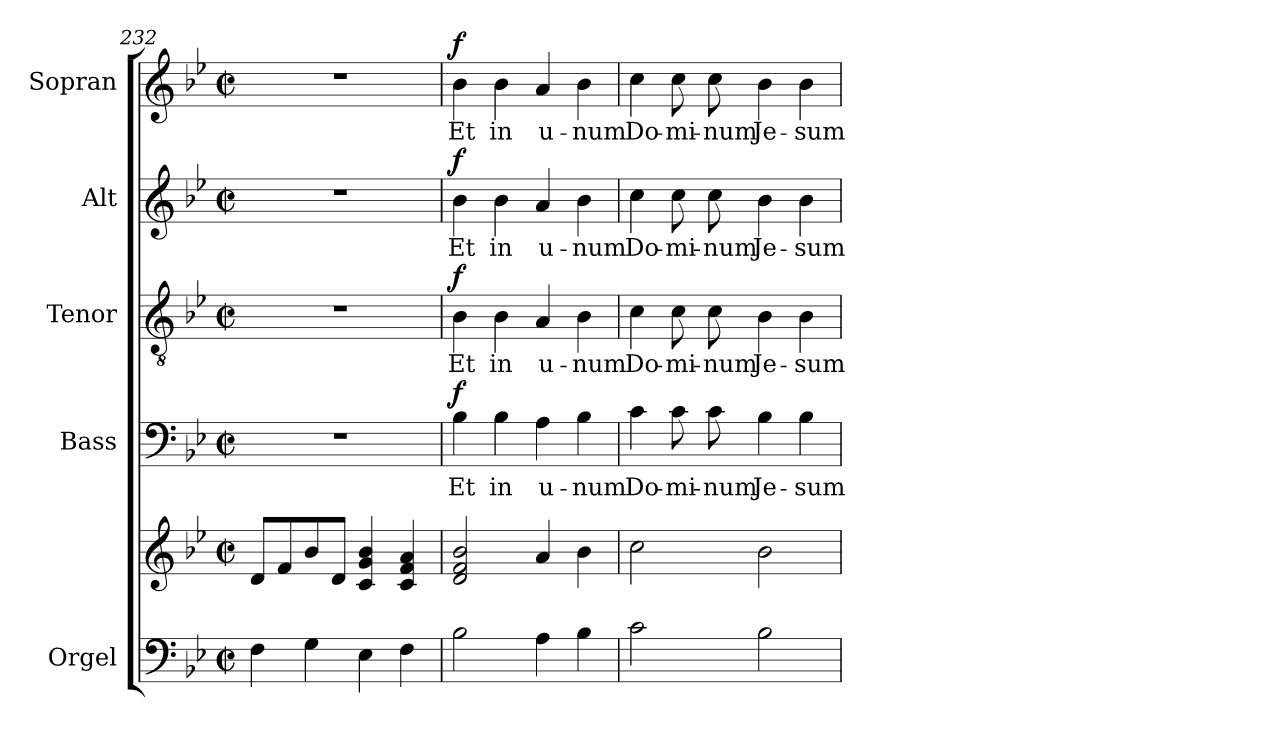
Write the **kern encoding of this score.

**kern	**kern	**kern	**text	**dynam	**kern	**text	**dynam	**kern	**text	**dynam	**kern	**text	**dynam
*part5	*part5	*part4	*part4	*part4	*part3	*part3	*part3	*part2	*part2	*part2	*part1	*part1	*part1
*staff6	*staff5	*staff4	*staff4	*staff4	*staff3	*staff3	*staff3	*staff2	*staff2	*staff2	*staff1	*staff1	*staff1
*I"Orgel	*	*I"Bass	*	*	*I"Tenor	*	*	*I"Alt	*	*	*I"Sopran	*	*
*I'Org.	*	*I'B.	*	*	*I'T.	*	*	*I'A.	*	*	*I'S.	*	*
!!LO:PB:g=z
*clefF4	*clefG2	*clefF4	*	*	*clefGv2	*	*	*clefG2	*	*	*clefG2	*	*
*k[b-e-]	*k[b-e-]	*k[b-e-]	*	*	*k[b-e-]	*	*	*k[b-e-]	*	*	*k[b-e-]	*	*
*B-:	*B-:	*B-:	*	*	*B-:	*	*	*B-:	*	*	*B-:	*	*
*M2/2	*M2/2	*M2/2	*	*	*M2/2	*	*	*M2/2	*	*	*M2/2	*	*
*met(c|)	*met(c|)	*met(c|)	*	*	*met(c|)	*	*	*met(c|)	*	*	*met(c|)	*	*
=232	=232	=232	=232	=232	=232	=232	=232	=232	=232	=232	=232	=232	=232
4F\	8d/L	1r	.	.	1r	.	.	1r	.	.	1r	.	.
.	8f/	.	.	.	.	.	.	.	.	.	.	.	.
4G\	8b-/	.	.	.	.	.	.	.	.	.	.	.	.
.	8d/J	.	.	.	.	.	.	.	.	.	.	.	.
4E-\	4c/ 4g/ 4b-/	.	.	.	.	.	.	.	.	.	.	.	.
4F\	4c/ 4f/ 4a/	.	.	.	.	.	.	.	.	.	.	.	.
=233	=233	=233	=233	=233	=233	=233	=233	=233	=233	=233	=233	=233	=233
!	!	!	!LO:LY:b	!LO:DY:a	!	!LO:LY:b	!LO:DY:a	!	!LO:LY:b	!LO:DY:a	!	!LO:LY:b	!LO:DY:a
2B-\	2d/ 2f/ 2b-/	4B-\	Et	f	4B-\	Et	f	4b-\	Et	f	4b-\	Et	f
!	!	!	!LO:LY:b	!	!	!LO:LY:b	!	!	!LO:LY:b	!	!	!LO:LY:b	!
.	.	4B-\	in	.	4B-\	in	.	4b-\	in	.	4b-\	in	.
!	!	!	!LO:LY:b	!	!	!LO:LY:b	!	!	!LO:LY:b	!	!	!LO:LY:b	!
4A\	4a/	4A\	u-	.	4A/	u-	.	4a/	u-	.	4a/	u-	.
!	!	!	!LO:LY:b	!	!	!LO:LY:b	!	!	!LO:LY:b	!	!	!LO:LY:b	!
4B-\	4b-\	4B-\	-num	.	4B-\	-num	.	4b-\	-num	.	4b-\	-num	.
=234	=234	=234	=234	=234	=234	=234	=234	=234	=234	=234	=234	=234	=234
!	!	!	!LO:LY:b	!	!	!LO:LY:b	!	!	!LO:LY:b	!	!	!LO:LY:b	!
2c\	2cc\	4c\	Do-	.	4c\	Do-	.	4cc\	Do-	.	4cc\	Do-	.
!	!	!	!LO:LY:b	!	!	!LO:LY:b	!	!	!LO:LY:b	!	!	!LO:LY:b	!
.	.	8c\	-mi-	.	8c\	-mi-	.	8cc\	-mi-	.	8cc\	-mi-	.
!	!	!	!LO:LY:b	!	!	!LO:LY:b	!	!	!LO:LY:b	!	!	!LO:LY:b	!
.	.	8c\	-num	.	8c\	-num	.	8cc\	-num	.	8cc\	-num	.
!	!	!	!LO:LY:b	!	!	!LO:LY:b	!	!	!LO:LY:b	!	!	!LO:LY:b	!
2B-\	2b-\	4B-\	Je-	.	4B-\	Je-	.	4b-\	Je-	.	4b-\	Je-	.
!	!	!	!LO:LY:b	!	!	!LO:LY:b	!	!	!LO:LY:b	!	!	!LO:LY:b	!
.	.	4B-\	-sum	.	4B-\	-sum	.	4b-\	-sum	.	4b-\	-sum	.
=	=	=	=	=	=	=	=	=	=	=	=	=	=
*-	*-	*-	*-	*-	*-	*-	*-	*-	*-	*-	*-	*-	*-
